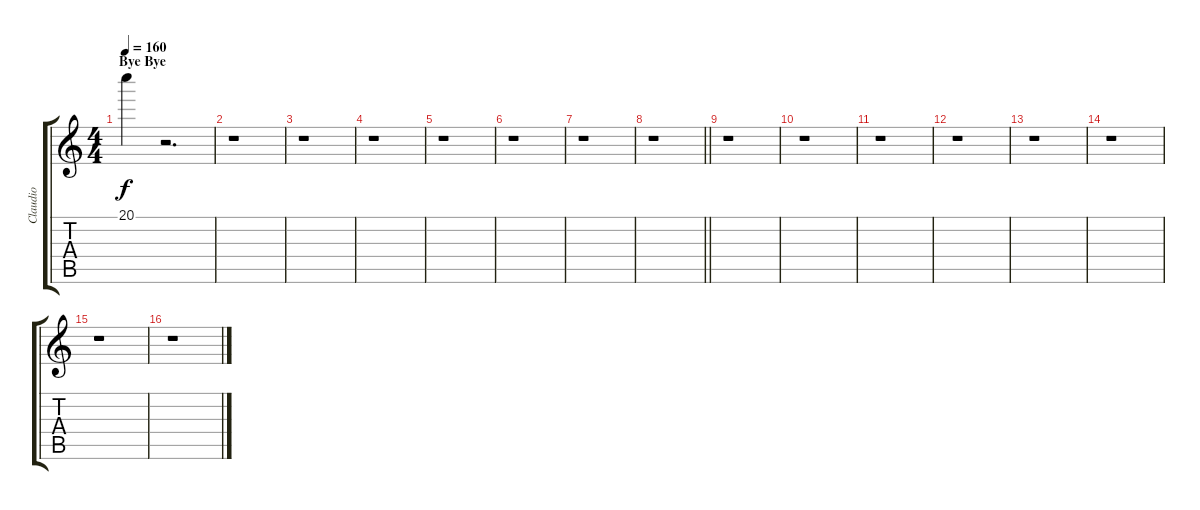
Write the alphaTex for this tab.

\track ("Claudio" "Claudio") {instrument distortionguitar}
\staff {score tabs}
\tuning (E4 B3 G3 D3 A2 E2) {hide}
\ts (4 4)
\section ("" "Bye Bye")
\tempo 160
\clef g2
\ks c
20.1{t}.4{dy f} r.2{d} |
r.1 |
r.1 |
r.1 |
r.1 |
r.1 |
r.1 |
\barLineRight lightlight
r.1 |
r.1 |
r.1 |
r.1 |
r.1 |
r.1 |
r.1 |
r.1 |
r.1
